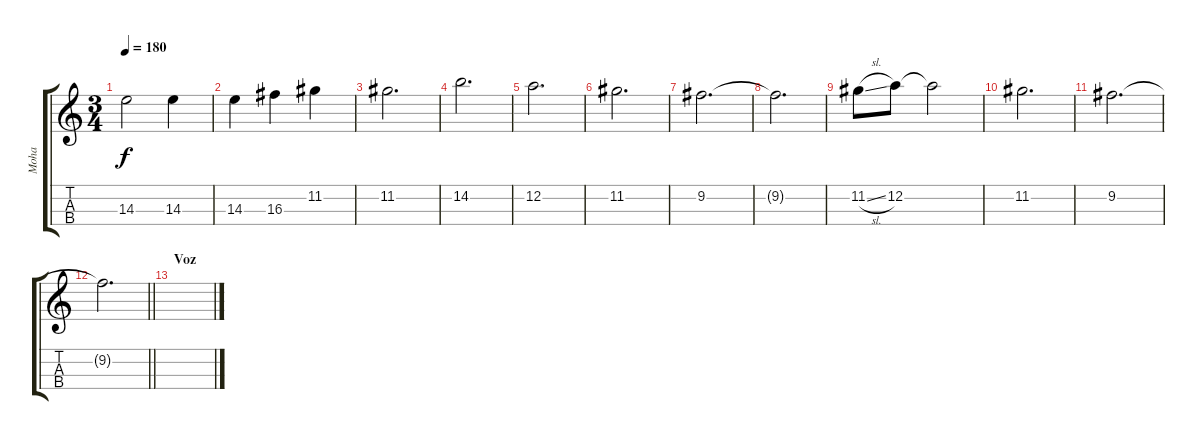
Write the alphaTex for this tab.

\track ("Moha" "Moha") {instrument violin}
\staff {score tabs}
\tuning (E5 A4 D4 G3) {hide}
\ts (3 4)
\tempo 180
\clef g2
\ks c
14.3.2{dy f} 14.3.4 |
14.3.4 16.3.4 11.2.4 |
11.2.2{d} |
14.2.2{d} |
12.2.2{d} |
11.2.2{d} |
9.2.2{d} |
9.2{t}.2{d} |
11.2{sl}.8 12.2.8 12.2{t}.2 |
11.2.2{d} |
9.2.2{d} |
\barLineRight lightlight
9.2{t}.2{d} |
\section ("" "Voz")
